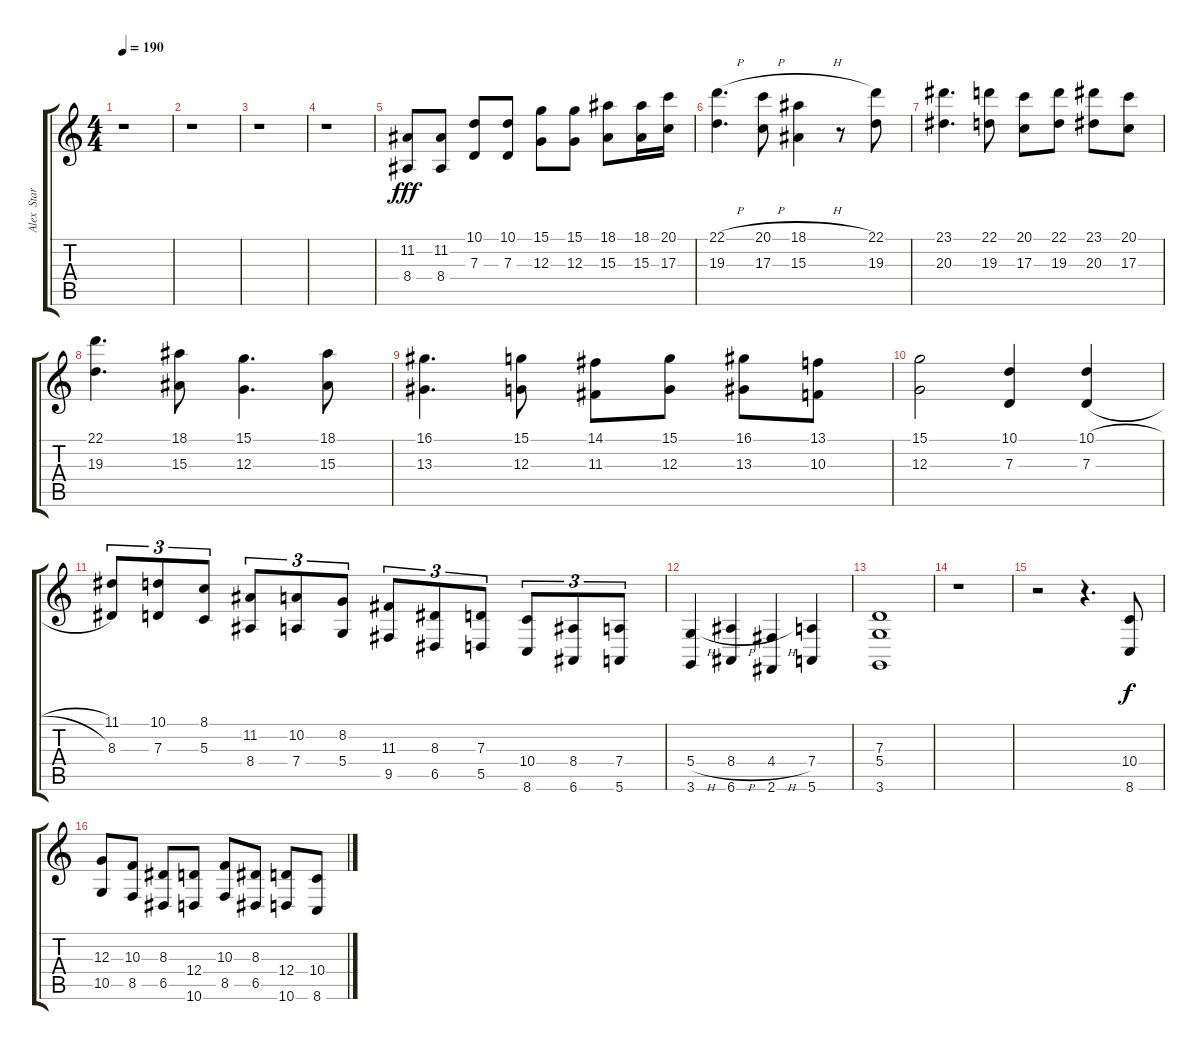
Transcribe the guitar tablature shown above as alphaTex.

\track ("Alex  Staropoli 4" "Alex  Star") {instrument stringensemble1}
\staff {score tabs}
\tuning (E4 B3 G3 D3 A2 E2) {hide}
\ts (4 4)
\tempo 190
\clef g2
\ks c
r.1{dy fff} |
r.1 |
r.1 |
r.1 |
(11.2 8.4).8 (11.2 8.4).8 (10.1 7.3).8 (10.1 7.3).8 (15.1 12.3).8 (15.1 12.3).8 (18.1 15.3).8 (18.1 15.3).16 (20.1 17.3).16 |
(22.1{h} 19.3).4{d} (20.1{h} 17.3).8 (18.1{h} 15.3).4 r.8 (22.1 19.3).8 |
(23.1 20.3).4{d} (22.1 19.3).8 (20.1 17.3).8 (22.1 19.3).8 (23.1 20.3).8 (20.1 17.3).8 |
(22.1 19.3).4{d} (18.1 15.3).8 (15.1 12.3).4{d} (18.1 15.3).8 |
(16.1 13.3).4{d} (15.1 12.3).8 (14.1 11.3).8 (15.1 12.3).8 (16.1 13.3).8 (13.1 10.3).8 |
(15.1 12.3).2 (10.1 7.3).4 (10.1{h} 7.3{h}).4 |
(11.1 8.3).8{tu (3 2)} (10.1 7.3).8{tu (3 2)} (8.1 5.3).8{tu (3 2)} (11.2 8.4).8{tu (3 2)} (10.2 7.4).8{tu (3 2)} (8.2 5.4).8{tu (3 2)} (11.3 9.5).8{tu (3 2)} (8.3 6.5).8{tu (3 2)} (7.3 5.5).8{tu (3 2)} (10.4 8.6).8{tu (3 2)} (8.4 6.6).8{tu (3 2)} (7.4 5.6).8{tu (3 2)} |
(5.4{h} 3.6).4 (8.4{h} 6.6).4 (4.4{h} 2.6).4 (7.4 5.6).4 |
(7.3 5.4 3.6).1 |
r.1 |
r.2 r.4{d} (10.4 8.6).8{dy f instrument stringensemble1} |
(12.3 10.5).8 (10.3 8.5).8 (8.3 6.5).8 (12.4 10.6).8 (10.3 8.5).8 (8.3 6.5).8 (12.4 10.6).8 (10.4 8.6).8
